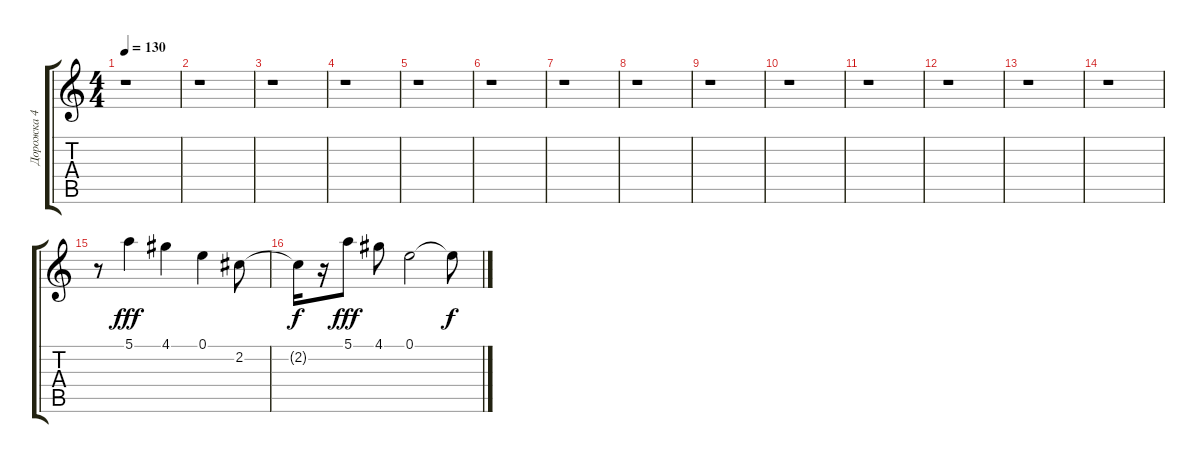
\track ("Дорожка 4" "Дорожка 4") {instrument distortionguitar}
\staff {score tabs}
\tuning (E4 B3 G3 D3 A2 E2) {hide}
\ts (4 4)
\tempo 130
\clef g2
\ks c
r.1{dy ff} |
r.1 |
r.1 |
r.1 |
r.1 |
r.1 |
r.1 |
r.1 |
r.1 |
r.1 |
r.1 |
r.1 |
r.1 |
r.1 |
r.8 5.1.4{dy fff} 4.1.4 0.1.4 2.2.8 |
2.2{t}.16{dy f} r.16 5.1.8{dy fff} 4.1.8 0.1.2 0.1{t}.8{dy f}
